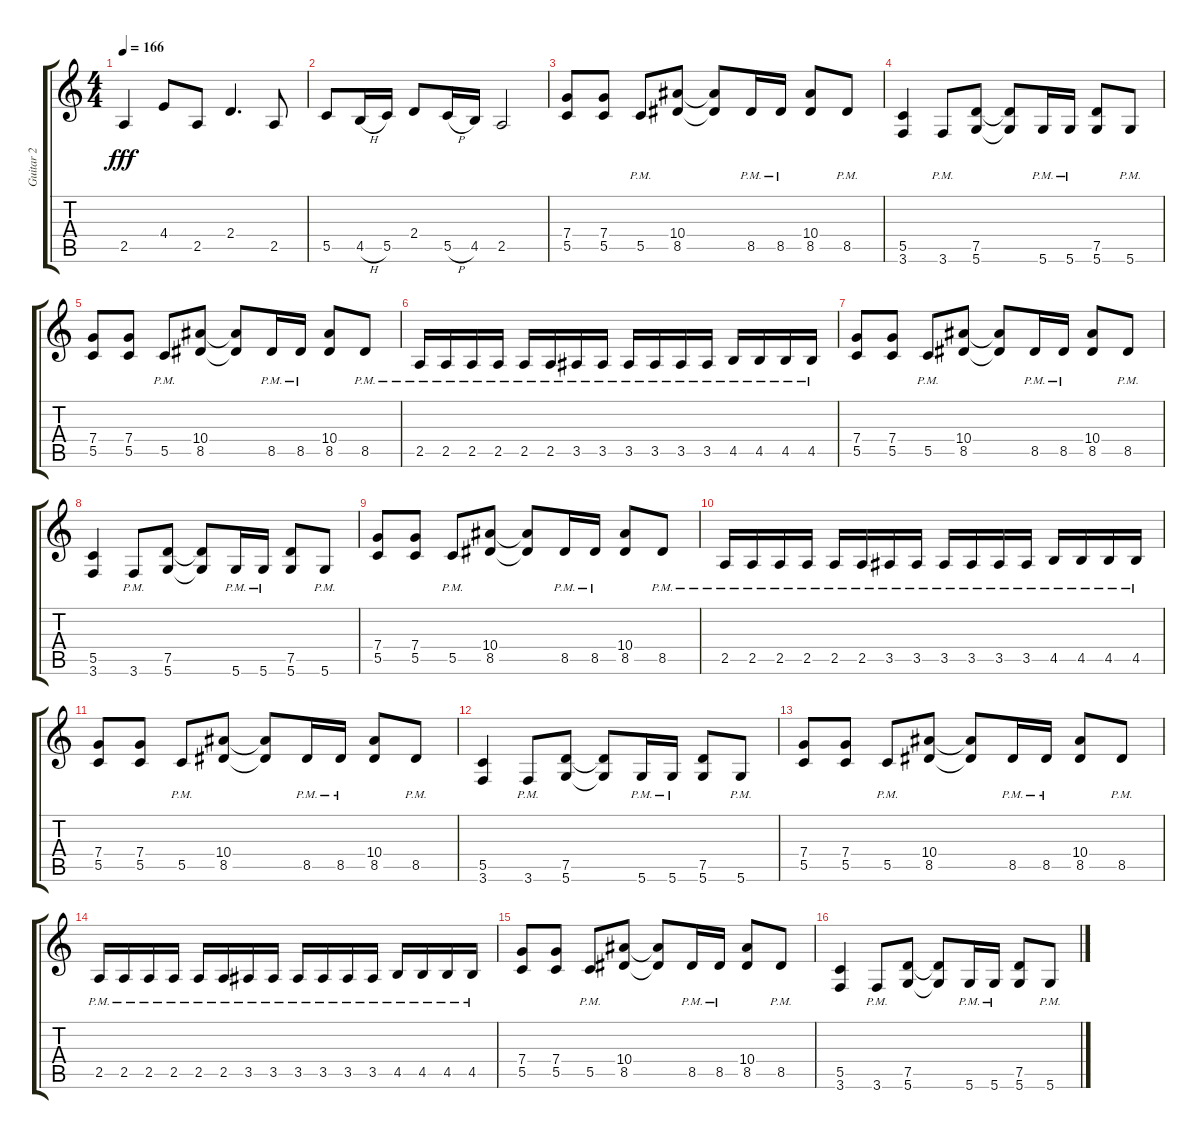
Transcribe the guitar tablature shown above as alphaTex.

\track ("Guitar 2" "Guitar 2") {instrument distortionguitar}
\staff {score tabs}
\tuning (D4 A3 F3 C3 G2 D2) {hide}
\ts (4 4)
\tempo 166
\clef g2
\ks c
2.5.4{dy fff} 4.4.8 2.5.8 2.4.4{d} 2.5.8 |
5.5.8 4.5{h}.16 5.5.16 2.4.8 5.5{h}.16 4.5.16 2.5.2 |
(7.4 5.5).8 (7.4 5.5).8 5.5{pm}.8 (10.4 8.5).8 (10.4{t} 8.5{t}).8 8.5{pm}.16 8.5{pm}.16 (10.4 8.5).8 8.5{pm}.8 |
(5.5 3.6).4 3.6{pm}.8 (7.5 5.6).8 (7.5{t} 5.6{t}).8 5.6{pm}.16 5.6{pm}.16 (7.5 5.6).8 5.6{pm}.8 |
(7.4 5.5).8 (7.4 5.5).8 5.5{pm}.8 (10.4 8.5).8 (10.4{t} 8.5{t}).8 8.5{pm}.16 8.5{pm}.16 (10.4 8.5).8 8.5{pm}.8 |
2.5{pm}.16 2.5{pm}.16 2.5{pm}.16 2.5{pm}.16 2.5{pm}.16 2.5{pm}.16 3.5{pm}.16 3.5{pm}.16 3.5{pm}.16 3.5{pm}.16 3.5{pm}.16 3.5{pm}.16 4.5{pm}.16 4.5{pm}.16 4.5{pm}.16 4.5{pm}.16 |
(7.4 5.5).8 (7.4 5.5).8 5.5{pm}.8 (10.4 8.5).8 (10.4{t} 8.5{t}).8 8.5{pm}.16 8.5{pm}.16 (10.4 8.5).8 8.5{pm}.8 |
(5.5 3.6).4 3.6{pm}.8 (7.5 5.6).8 (7.5{t} 5.6{t}).8 5.6{pm}.16 5.6{pm}.16 (7.5 5.6).8 5.6{pm}.8 |
(7.4 5.5).8 (7.4 5.5).8 5.5{pm}.8 (10.4 8.5).8 (10.4{t} 8.5{t}).8 8.5{pm}.16 8.5{pm}.16 (10.4 8.5).8 8.5{pm}.8 |
2.5{pm}.16 2.5{pm}.16 2.5{pm}.16 2.5{pm}.16 2.5{pm}.16 2.5{pm}.16 3.5{pm}.16 3.5{pm}.16 3.5{pm}.16 3.5{pm}.16 3.5{pm}.16 3.5{pm}.16 4.5{pm}.16 4.5{pm}.16 4.5{pm}.16 4.5{pm}.16 |
(7.4 5.5).8 (7.4 5.5).8 5.5{pm}.8 (10.4 8.5).8 (10.4{t} 8.5{t}).8 8.5{pm}.16 8.5{pm}.16 (10.4 8.5).8 8.5{pm}.8 |
(5.5 3.6).4 3.6{pm}.8 (7.5 5.6).8 (7.5{t} 5.6{t}).8 5.6{pm}.16 5.6{pm}.16 (7.5 5.6).8 5.6{pm}.8 |
(7.4 5.5).8 (7.4 5.5).8 5.5{pm}.8 (10.4 8.5).8 (10.4{t} 8.5{t}).8 8.5{pm}.16 8.5{pm}.16 (10.4 8.5).8 8.5{pm}.8 |
2.5{pm}.16 2.5{pm}.16 2.5{pm}.16 2.5{pm}.16 2.5{pm}.16 2.5{pm}.16 3.5{pm}.16 3.5{pm}.16 3.5{pm}.16 3.5{pm}.16 3.5{pm}.16 3.5{pm}.16 4.5{pm}.16 4.5{pm}.16 4.5{pm}.16 4.5{pm}.16 |
(7.4 5.5).8 (7.4 5.5).8 5.5{pm}.8 (10.4 8.5).8 (10.4{t} 8.5{t}).8 8.5{pm}.16 8.5{pm}.16 (10.4 8.5).8 8.5{pm}.8 |
(5.5 3.6).4 3.6{pm}.8 (7.5 5.6).8 (7.5{t} 5.6{t}).8 5.6{pm}.16 5.6{pm}.16 (7.5 5.6).8 5.6{pm}.8
